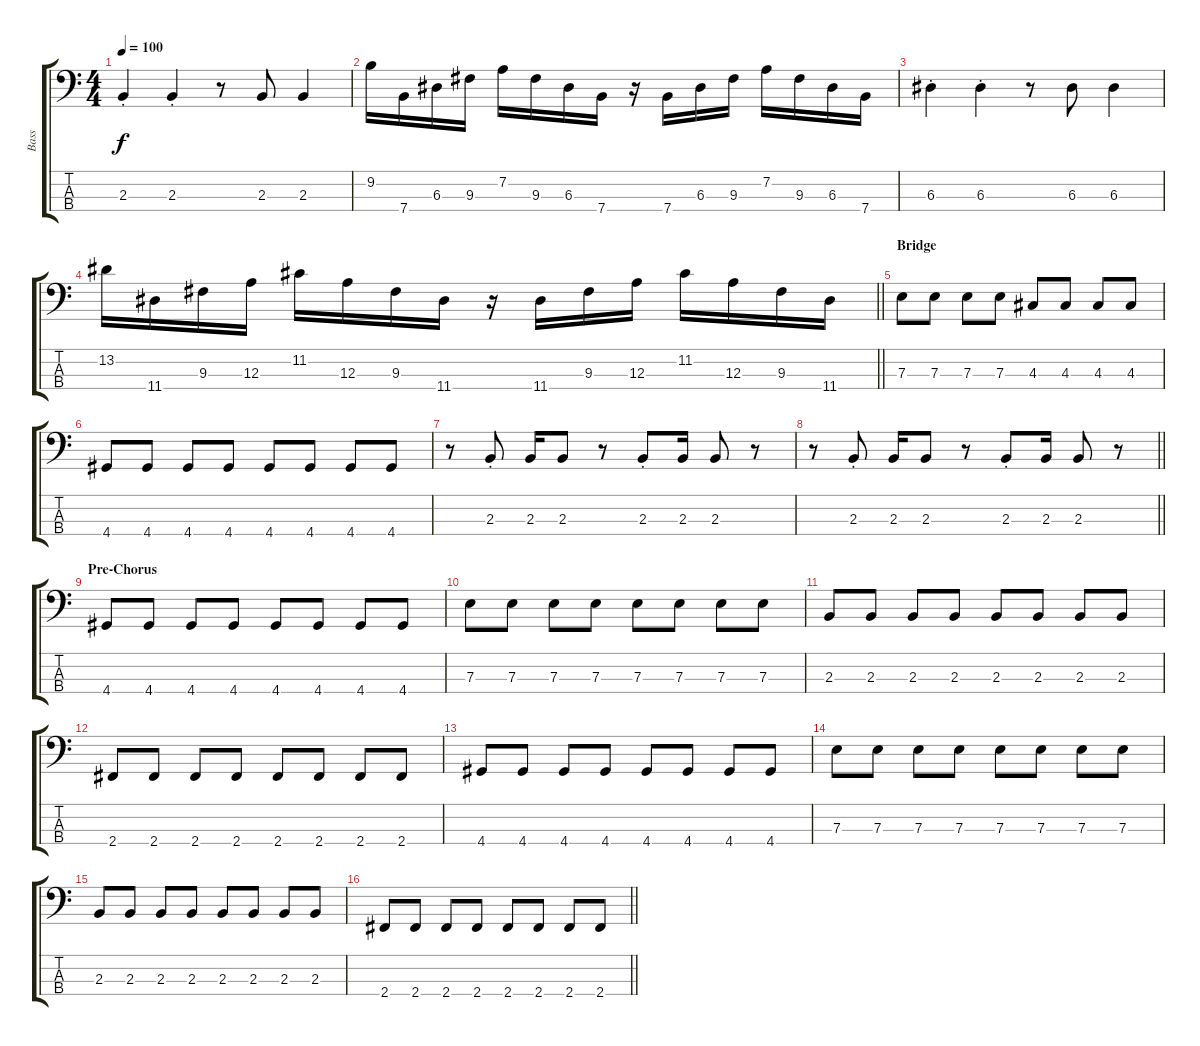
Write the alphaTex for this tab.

\track ("Bass" "Bass") {instrument electricbassfinger}
\staff {score tabs}
\tuning (G2 D2 A1 E1) {hide}
\ts (4 4)
\tempo 100
\clef f4
\ks c
2.3{st}.4{dy f} 2.3{st}.4 r.8 2.3.8 2.3.4 |
9.2.16 7.4.16 6.3.16 9.3.16 7.2.16 9.3.16 6.3.16 7.4.16 r.16 7.4.16 6.3.16 9.3.16 7.2.16 9.3.16 6.3.16 7.4.16 |
6.3{st}.4 6.3{st}.4 r.8 6.3.8 6.3.4 |
\barLineRight lightlight
13.2.16 11.4.16 9.3.16 12.3.16 11.2.16 12.3.16 9.3.16 11.4.16 r.16 11.4.16 9.3.16 12.3.16 11.2.16 12.3.16 9.3.16 11.4.16 |
\section ("" "Bridge")
7.3.8 7.3.8 7.3.8 7.3.8 4.3.8 4.3.8 4.3.8 4.3.8 |
4.4.8 4.4.8 4.4.8 4.4.8 4.4.8 4.4.8 4.4.8 4.4.8 |
r.8 2.3{st}.8 2.3.16 2.3.8 r.8 2.3{st}.8 2.3.16 2.3.8 r.8 |
\barLineRight lightlight
r.8 2.3{st}.8 2.3.16 2.3.8 r.8 2.3{st}.8 2.3.16 2.3.8 r.8 |
\section ("" "Pre-Chorus")
4.4.8 4.4.8 4.4.8 4.4.8 4.4.8 4.4.8 4.4.8 4.4.8 |
7.3.8 7.3.8 7.3.8 7.3.8 7.3.8 7.3.8 7.3.8 7.3.8 |
2.3.8 2.3.8 2.3.8 2.3.8 2.3.8 2.3.8 2.3.8 2.3.8 |
2.4.8 2.4.8 2.4.8 2.4.8 2.4.8 2.4.8 2.4.8 2.4.8 |
4.4.8 4.4.8 4.4.8 4.4.8 4.4.8 4.4.8 4.4.8 4.4.8 |
7.3.8 7.3.8 7.3.8 7.3.8 7.3.8 7.3.8 7.3.8 7.3.8 |
2.3.8 2.3.8 2.3.8 2.3.8 2.3.8 2.3.8 2.3.8 2.3.8 |
\barLineRight lightlight
2.4.8 2.4.8 2.4.8 2.4.8 2.4.8 2.4.8 2.4.8 2.4.8
